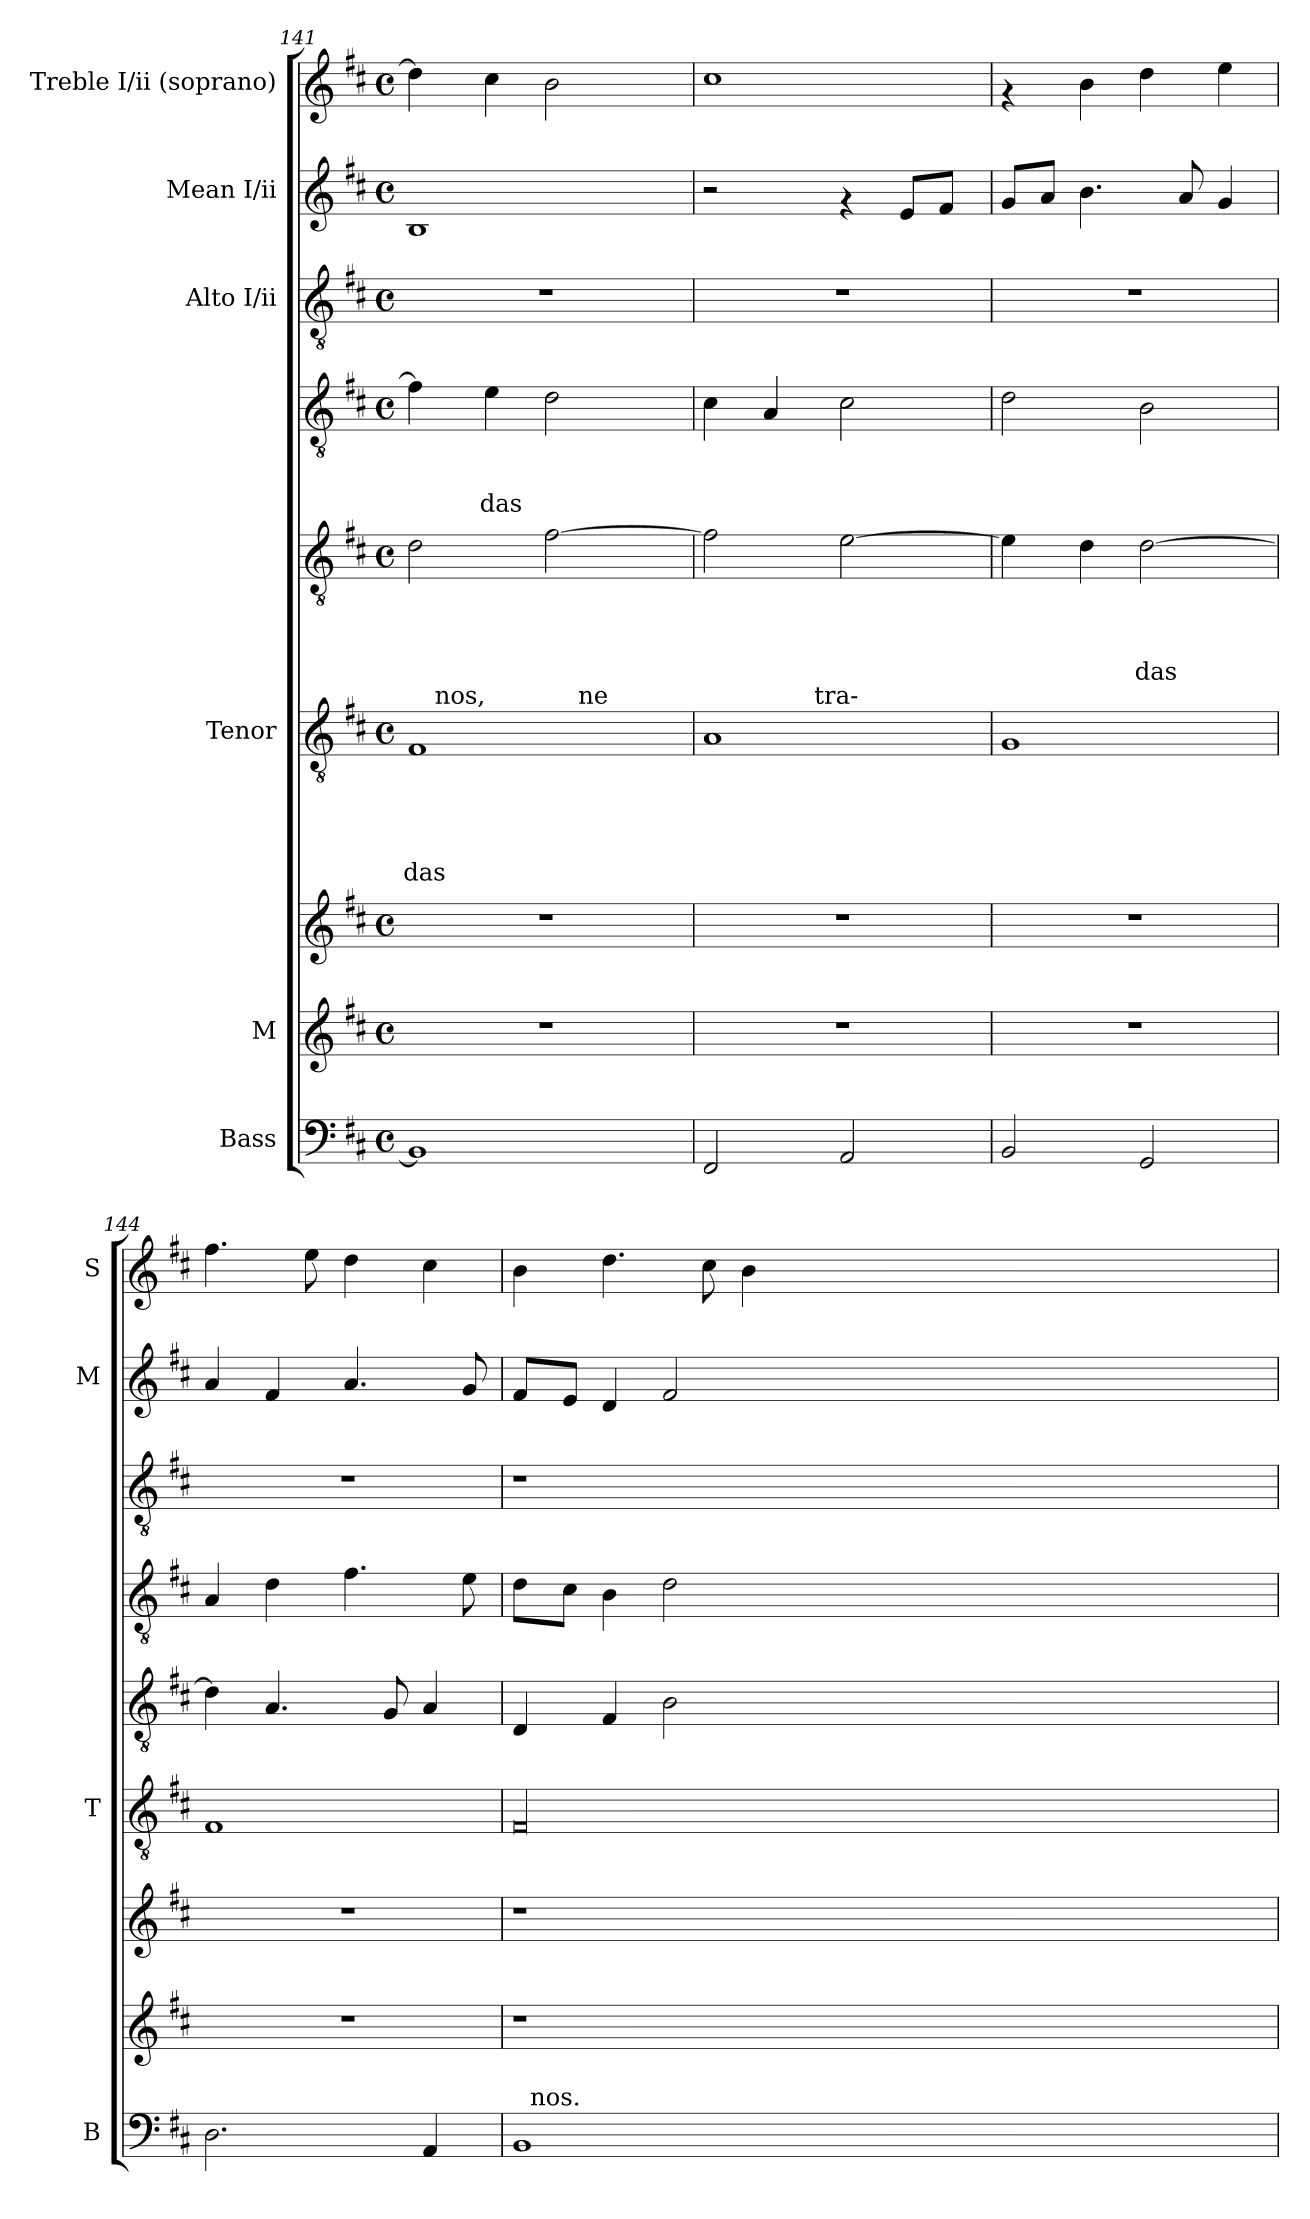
**kern	**kern	**kern	**kern	**text	**text	**text	**text	**text	**kern	**text	**text	**text	**text	**kern	**text	**text	**text	**kern	**kern	**kern	**text
*part8	*part7	*part7	*part6	*part6	*part6	*part6	*part6	*part6	*part5	*part5	*part5	*part5	*part5	*part4	*part4	*part4	*part4	*part3	*part2	*part1	*part1
*staff9	*staff8	*staff7	*staff6	*staff6	*staff6	*staff6	*staff6	*staff6	*staff5	*staff5	*staff5	*staff5	*staff5	*staff4	*staff4	*staff4	*staff4	*staff3	*staff2	*staff1	*staff1
*I"Bass	*I"M	*	*I"Tenor	*	*	*	*	*	*	*	*	*	*	*	*	*	*	*I"Alto I/ii	*I"Mean I/ii	*I"Treble I/ii (soprano)	*
*I'B	*	*	*I'T	*	*	*	*	*	*	*	*	*	*	*	*	*	*	*	*I'M	*I'S	*
*clefF4	*clefG2	*clefG2	*clefGv2	*	*	*	*	*	*clefGv2	*	*	*	*	*clefGv2	*	*	*	*clefGv2	*clefG2	*clefG2	*
*k[f#c#]	*k[f#c#]	*k[f#c#]	*k[f#c#]	*	*	*	*	*	*k[f#c#]	*	*	*	*	*k[f#c#]	*	*	*	*k[f#c#]	*k[f#c#]	*k[f#c#]	*
*D:	*D:	*D:	*D:	*	*	*	*	*	*D:	*	*	*	*	*D:	*	*	*	*D:	*D:	*D:	*
*M4/4	*M4/4	*M4/4	*M4/4	*	*	*	*	*	*M4/4	*	*	*	*	*M4/4	*	*	*	*M4/4	*M4/4	*M4/4	*
*met(c)	*met(c)	*met(c)	*met(c)	*	*	*	*	*	*met(c)	*	*	*	*	*met(c)	*	*	*	*met(c)	*met(c)	*met(c)	*
=141	=141	=141	=141	=141	=141	=141	=141	=141	=141	=141	=141	=141	=141	=141	=141	=141	=141	=141	=141	=141	=141
!	!	!	!	!	!	!	!	!LO:LY:b	!	!	!	!	!	!	!	!	!	!	!	!	!
*	*	*	*^	*	*	*	*	*	*	*	*	*	*	*	*	*	*	*	*	*	*
*	*	*	*	*^	*	*	*	*	*	*	*	*	*	*	*	*	*	*	*	*	*	*
1BB]	1r	1r	1F#	16ryy	2ryy	.	.	.	.	-das	2d\	.	.	.	.	4f#\]	.	.	.	1r	1B	4dd\]	.
!	!	!	!	!LO:TX:a:t=nos,	!	!	!	!	!	!	!	!	!	!	!	!	!	!	!	!	!	!	!
.	.	.	.	2...ryy	.	.	.	.	.	.	.	.	.	.	.	.	.	.	.	.	.	.	.
!	!	!	!	!	!	!	!	!	!	!	!	!	!	!	!	!	!	!	!LO:LY:b:rj	!	!	!	!
.	.	.	.	.	.	.	.	.	.	.	.	.	.	.	.	4e\	.	.	-das	.	.	4cc#\	.
.	.	.	.	.	16.ryy	.	.	.	.	.	[>2f#\	.	.	.	.	2d\	.	.	.	.	.	2b\	.
!	!	!	!	!	!LO:TX:a:t=ne	!	!	!	!	!	!	!	!	!	!	!	!	!	!	!	!	!	!
.	.	.	.	.	4ryy	.	.	.	.	.	.	.	.	.	.	.	.	.	.	.	.	.	.
.	.	.	.	.	8ryy	.	.	.	.	.	.	.	.	.	.	.	.	.	.	.	.	.	.
.	.	.	.	.	32ryy	.	.	.	.	.	.	.	.	.	.	.	.	.	.	.	.	.	.
*	*	*	*	*v	*v	*	*	*	*	*	*	*	*	*	*	*	*	*	*	*	*	*	*
=142	=142	=142	=142	=142	=142	=142	=142	=142	=142	=142	=142	=142	=142	=142	=142	=142	=142	=142	=142	=142	=142	=142
2FF#/	1r	1r	1A	4..ryy	.	.	.	.	.	2f#\]	.	.	.	.	4c#\	.	.	.	1r	2r	1cc#	.
.	.	.	.	.	.	.	.	.	.	.	.	.	.	.	4A/	.	.	.	.	.	.	.
!	!	!	!	!LO:TX:a:t=tra-	!	!	!	!	!	!	!	!	!	!	!	!	!	!	!	!	!	!
.	.	.	.	2ryy	.	.	.	.	.	.	.	.	.	.	.	.	.	.	.	.	.	.
2AA/	.	.	.	.	.	.	.	.	.	[>2e\	.	.	.	.	2c#\	.	.	.	.	4rf	.	.
.	.	.	.	.	.	.	.	.	.	.	.	.	.	.	.	.	.	.	.	8e/L	.	.
.	.	.	.	.	.	.	.	.	.	.	.	.	.	.	.	.	.	.	.	8f#/J	.	.
.	.	.	.	16ryy	.	.	.	.	.	.	.	.	.	.	.	.	.	.	.	.	.	.
*	*	*	*v	*v	*	*	*	*	*	*	*	*	*	*	*	*	*	*	*	*	*	*
!!LO:PB:g=z
=143	=143	=143	=143	=143	=143	=143	=143	=143	=143	=143	=143	=143	=143	=143	=143	=143	=143	=143	=143	=143	=143
2BB/	1r	1r	1G	.	.	.	.	.	4e\]	.	.	.	.	2d\	.	.	.	1r	8g/L	4rf	.
.	.	.	.	.	.	.	.	.	.	.	.	.	.	.	.	.	.	.	8a/J	.	.
.	.	.	.	.	.	.	.	.	4d\	.	.	.	.	.	.	.	.	.	4.b\	4b\	.
!	!	!	!	!	!	!	!	!	!	!	!	!	!LO:LY:b	!	!	!	!	!	!	!	!
2GG/	.	.	.	.	.	.	.	.	[>2d\	.	.	.	das	2B\	.	.	.	.	.	4dd\	.
.	.	.	.	.	.	.	.	.	.	.	.	.	.	.	.	.	.	.	8a/	.	.
.	.	.	.	.	.	.	.	.	.	.	.	.	.	.	.	.	.	.	4g/	4ee\	.
=144	=144	=144	=144	=144	=144	=144	=144	=144	=144	=144	=144	=144	=144	=144	=144	=144	=144	=144	=144	=144	=144
2.D\	1r	1r	1F#	.	.	.	.	.	4d\]	.	.	.	.	4A/	.	.	.	1r	4a/	4.ff#\	.
.	.	.	.	.	.	.	.	.	4.A/	.	.	.	.	4d\	.	.	.	.	4f#/	.	.
.	.	.	.	.	.	.	.	.	.	.	.	.	.	.	.	.	.	.	.	8ee\	.
.	.	.	.	.	.	.	.	.	.	.	.	.	.	4.f#\	.	.	.	.	4.a/	4dd\	.
.	.	.	.	.	.	.	.	.	8G/	.	.	.	.	.	.	.	.	.	.	.	.
4AA/	.	.	.	.	.	.	.	.	4A/	.	.	.	.	.	.	.	.	.	.	4cc#\	.
.	.	.	.	.	.	.	.	.	.	.	.	.	.	8e\	.	.	.	.	8g/	.	.
=145	=145	=145	=145	=145	=145	=145	=145	=145	=145	=145	=145	=145	=145	=145	=145	=145	=145	=145	=145	=145	=145
*^	*	*	*	*	*	*	*	*	*	*	*	*	*	*	*	*	*	*	*	*	*
1BB	32ryy	1r	1r	00F#	.	.	.	.	.	4D/	.	.	.	.	8d\L	.	.	.	1r	8f#/L	4b\	.
!	!LO:TX:a:t=nos.	!	!	!	!	!	!	!	!	!	!	!	!	!	!	!	!	!	!	!	!	!
.	1ryy	.	.	.	.	.	.	.	.	.	.	.	.	.	.	.	.	.	.	.	.	.
.	.	.	.	.	.	.	.	.	.	.	.	.	.	.	8c#\J	.	.	.	.	8e/J	.	.
.	.	.	.	.	.	.	.	.	.	4F#/	.	.	.	.	4B\	.	.	.	.	4d/	4.dd\	.
.	.	.	.	.	.	.	.	.	.	2B\	.	.	.	.	2d\	.	.	.	.	2f#/	.	.
.	.	.	.	.	.	.	.	.	.	.	.	.	.	.	.	.	.	.	.	.	8cc#\	.
.	.	.	.	.	.	.	.	.	.	.	.	.	.	.	.	.	.	.	.	.	4b\	.
0.ryy	.	0.ryy	0.ryy	.	.	.	.	.	.	0.ryy	.	.	.	.	0.ryy	.	.	.	0.ryy	0.ryy	0.ryy	.
.	1ryy	.	.	.	.	.	.	.	.	.	.	.	.	.	.	.	.	.	.	.	.	.
.	1ryy	.	.	.	.	.	.	.	.	.	.	.	.	.	.	.	.	.	.	.	.	.
.	2ryy	.	.	.	.	.	.	.	.	.	.	.	.	.	.	.	.	.	.	.	.	.
.	4...ryy	.	.	.	.	.	.	.	.	.	.	.	.	.	.	.	.	.	.	.	.	.
*v	*v	*	*	*	*	*	*	*	*	*	*	*	*	*	*	*	*	*	*	*	*	*
=	=	=	=	=	=	=	=	=	=	=	=	=	=	=	=	=	=	=	=	=	=
*-	*-	*-	*-	*-	*-	*-	*-	*-	*-	*-	*-	*-	*-	*-	*-	*-	*-	*-	*-	*-	*-
